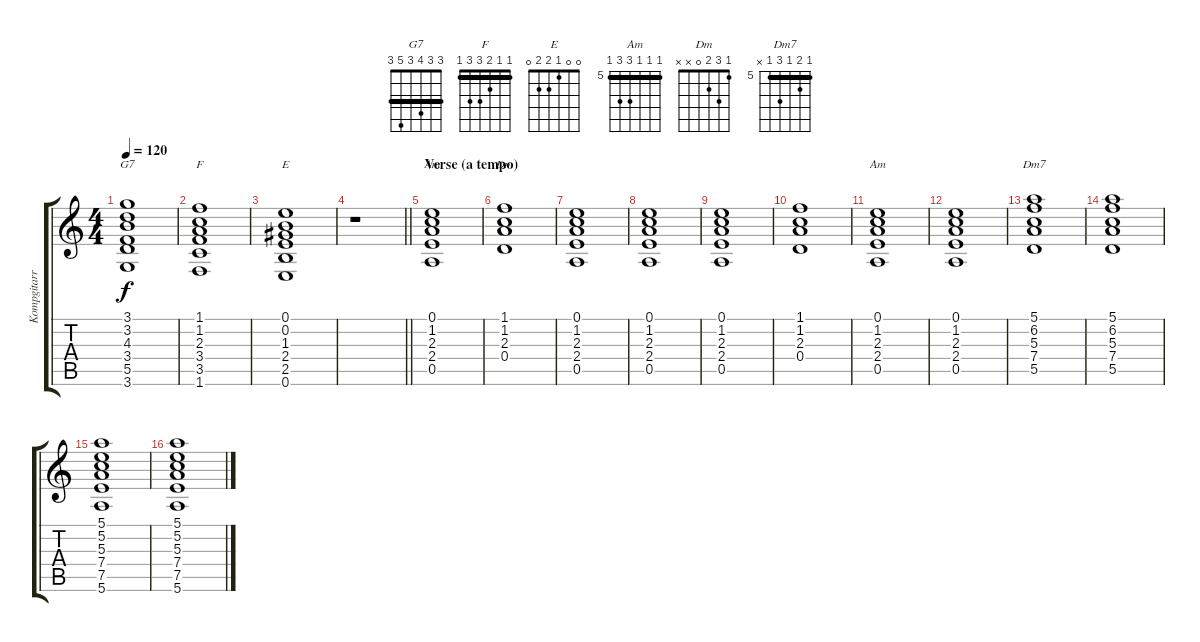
\track ("Kompgitarr" "Kompgitarr") {instrument acousticguitarsteel}
\staff {score tabs}
\tuning (E4 B3 G3 D3 A2 E2) {hide}
\chord ("G7" 3 3 4 3 5 3) {barre 3}
\chord ("F" 1 1 2 3 3 1) {barre 1}
\chord ("E" 0 0 1 2 2 0)
\chord ("Am" 0 1 2 2 0 x)
\chord ("Dm" 1 3 2 0 x x)
\chord ("Am" 5 5 5 7 7 5) {firstfret 5 barre 5}
\chord ("Dm7" 5 6 5 7 5 x) {firstfret 5 barre 5}
\ts (4 4)
\tempo 120
\clef g2
\ks aminor
(3.1 3.2 4.3 3.4 5.5 3.6).1{ch "G7" dy f} |
(1.1 1.2 2.3 3.4 3.5 1.6).1{ch "F"} |
(0.1 0.2 1.3 2.4 2.5 0.6).1{ch "E"} |
\barLineRight lightlight
r.1 |
\section ("" "Verse (a tempo)")
(0.1 1.2 2.3 2.4 0.5).1{ch "Am"} |
(1.1 1.2 2.3 0.4).1{ch "Dm"} |
(0.1 1.2 2.3 2.4 0.5).1 |
(0.1 1.2 2.3 2.4 0.5).1 |
(0.1 1.2 2.3 2.4 0.5).1 |
(1.1 1.2 2.3 0.4).1 |
(0.1 1.2 2.3 2.4 0.5).1{ch "Am"} |
(0.1 1.2 2.3 2.4 0.5).1 |
(5.1 6.2 5.3 7.4 5.5).1{ch "Dm7"} |
(5.1 6.2 5.3 7.4 5.5).1 |
(5.1 5.2 5.3 7.4 7.5 5.6).1 |
(5.1 5.2 5.3 7.4 7.5 5.6).1
